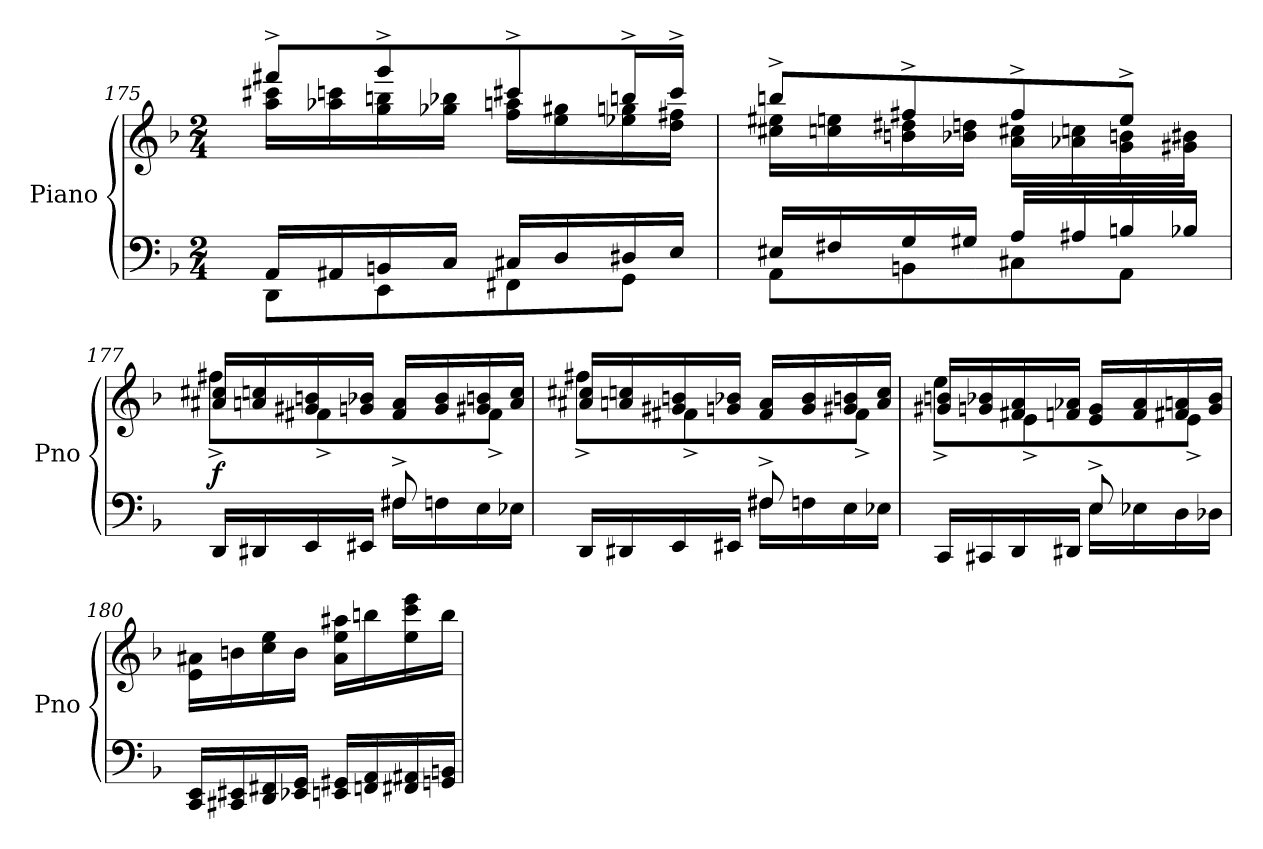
**kern	**kern	**dynam
*part1	*part1	*part1
*staff2	*staff1	*staff1/2
*I"Piano	*	*
*I'Pno	*	*
*clefF4	*clefG2	*
*k[b-]	*k[b-]	*
*M2/4	*M2/4	*
=175	=175	=175
*^	*^	*
16AA/LL	8DD\L	8fff#X^/L	16aa\ 16ccc#X\LL	.
16AA#X/	.	.	16aa-X\ 16cccn\	.
16BBn/	8EE\	8ggg^/	16gg\ 16bbn\	.
16C/JJ	.	.	16gg-X\ 16bb-X\JJ	.
16C#X/LL	8FF#X\	8ccc#X^/	16ff\ 16aan\LL	.
16D/	.	.	16ee\ 16gg#X\	.
16D#X/	8GG\J	16bbn^/L	16ee-X\ 16ggn\	.
16E/JJ	.	16ccc#^/JJ	16dd\ 16ff#X\JJ	.
!!LO:LB:g=z	!!
=176	=176	=176	=176	=176
16E#X/LL	8AA\L	8bbn^/L	16cc#X\ 16ee#X\LL	.
16F#X/	.	.	16ccn\ 16een\	.
16G/	8BBn\	8ff#X^/	16bn\ 16dd#X\	.
16G#X/JJ	.	.	16b-X\ 16ddn\JJ	.
16A/LL	8C#X\	8ff#^/	16a\ 16cc#X\LL	.
16A#X/	.	.	16a-X\ 16ccn\	.
16Bn/	8AA\J	8ee^/J	16g\ 16bn\	.
16B-X/JJ	.	.	16g#X\ 16b#X\JJ	.
=177	=177	=177	=177	=177
!	!	!	!	!LO:DY:b
4ryy	16DD/LL	16a#X/ 16cc#X/LL	8ff#X^\L	f
.	16DD#X/	16an/ 16ccn/	.	.
.	16EE/	16g#X/ 16bn/	8f#X^\	.
.	16EE#X/JJ	16gn/ 16b-X/JJ	.	.
8F#X^/	16F#X\LL	16f#/ 16a/LL	8ryy	.
.	16Fn\	16g/ 16b-/	.	.
8ryy	16E\	16g#X/ 16bn/	8f#^\J	.
.	16E-X\JJ	16a/ 16cc/JJ	.	.
=178	=178	=178	=178	=178
4ryy	16DD/LL	16a#X/ 16cc#X/LL	8ff#X^\L	.
.	16DD#X/	16an/ 16ccn/	.	.
.	16EE/	16g#X/ 16bn/	8f#X^\	.
.	16EE#X/JJ	16gn/ 16b-X/JJ	.	.
8F#X^/	16F#X\LL	16f#/ 16a/LL	8ryy	.
.	16Fn\	16g/ 16b-/	.	.
8ryy	16E\	16g#X/ 16bn/	8f#^\J	.
.	16E-X\JJ	16a/ 16cc/JJ	.	.
!!LO:LB:g=z	!!
=179	=179	=179	=179	=179
4ryy	16CC/LL	16g#X/ 16bn/LL	8ee^\L	.
.	16CC#X/	16gn/ 16b-X/	.	.
.	16DD/	16f#X/ 16a/	8e^\	.
.	16DD#X/JJ	16fn/ 16a-X/JJ	.	.
8E^/	16E\LL	16e/ 16g/LL	8ryy	.
.	16E-X\	16f/ 16a-/	.	.
8ryy	16D\	16f#X/ 16an/	8e^\J	.
.	16D-X\JJ	16g/ 16b-/JJ	.	.
*v	*v	*	*	*
*	*v	*v	*
=180	=180	=180
16CC/ 16EE/LL	16e\ 16a#X\LL	.
16CC#X/ 16EE#X/	16bn\	.
16DD/ 16FF#X/	16cc\ 16ee\	.
16EE-X/ 16GG/JJ	16b\JJ	.
16EEn/ 16GG#X/LL	16a#\ 16ee\ 16aa#X\LL	.
16FFn/ 16AA/	16bbn\	.
16FF#X/ 16AA#X/	16ee\ 16ccc\ 16eee\	.
16GGn/ 16BBn/JJ	16bb\JJ	.
=	=	=
*-	*-	*-
